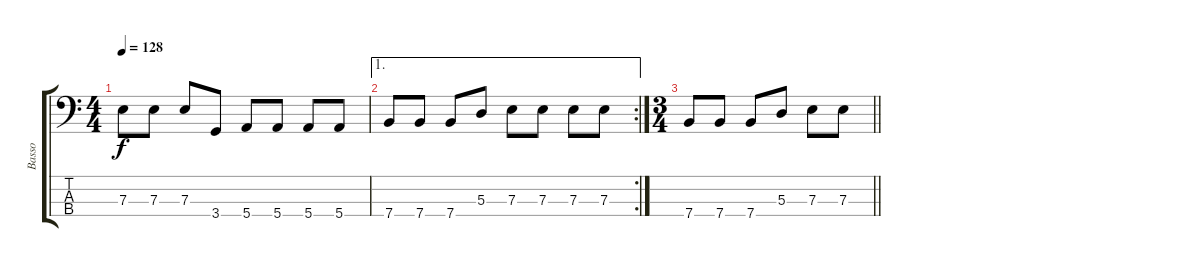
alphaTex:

\track ("Basso" "Basso") {instrument electricbassfinger}
\staff {score tabs}
\tuning (G2 D2 A1 E1) {hide}
\ts (4 4)
\tempo 128
\clef f4
\ks c
7.3.8{dy f} 7.3.8 7.3.8 3.4.8 5.4.8 5.4.8 5.4.8 5.4.8 |
\ae 1
\rc 2
7.4.8 7.4.8 7.4.8 5.3.8 7.3.8 7.3.8 7.3.8 7.3.8 |
\ts (3 4)
\barLineRight lightlight
7.4.8 7.4.8 7.4.8 5.3.8 7.3.8 7.3.8
